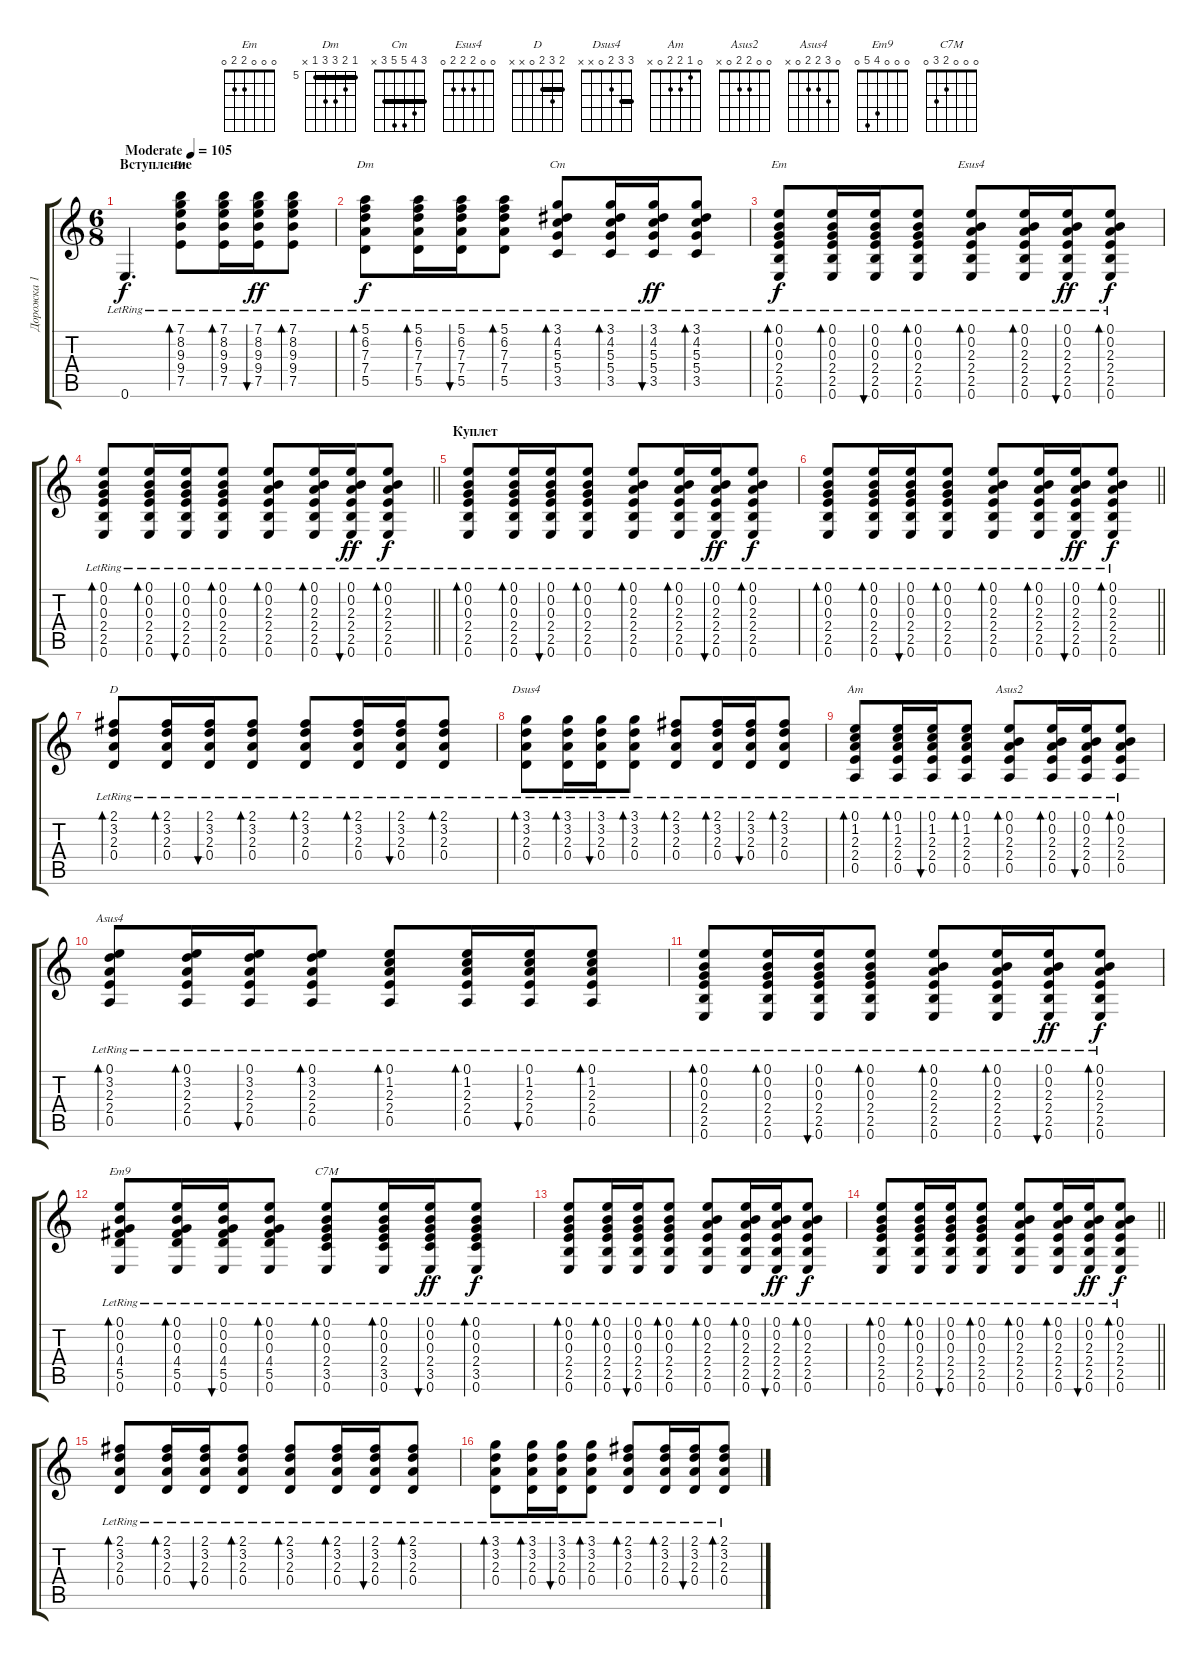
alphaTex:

\track ("Дорожка 1" "Дорожка 1") {instrument acousticguitarsteel}
\staff {score tabs}
\tuning (E4 B3 G3 D3 A2 E2) {hide}
\chord ("Em" 7 8 9 9 7 x) {firstfret 7 barre 7}
\chord ("Dm" 5 6 7 7 5 x) {firstfret 5 barre 5}
\chord ("Cm" 3 4 5 5 3 x) {barre 3}
\chord ("Em" 0 0 0 2 2 0)
\chord ("Esus4" 0 0 2 2 2 0)
\chord ("D" 2 3 2 0 x x) {barre 2}
\chord ("Dsus4" 3 3 2 0 x x) {barre 3}
\chord ("Am" 0 1 2 2 0 x)
\chord ("Asus2" 0 0 2 2 0 x)
\chord ("Asus4" 0 3 2 2 0 x)
\chord ("Em9" 0 0 0 4 5 0)
\chord ("C7M" 0 0 0 2 3 0)
\ts (6 8)
\section ("" "Вступление")
\tempo (105 "Moderate")
\clef g2
\ks c
0.6{lr}.4{d dy f instrument acousticguitarsteel} (7.1{lr} 8.2{lr} 9.3{lr} 9.4{lr} 7.5{lr}).8{bd 60 ch "Em"} (7.1{lr} 8.2{lr} 9.3{lr} 9.4{lr} 7.5{lr}).16{bd 60} (7.1{lr} 8.2{lr} 9.3{lr} 9.4{lr} 7.5{lr}).16{bu 60 dy ff} (7.1{lr} 8.2{lr} 9.3{lr} 9.4{lr} 7.5{lr}).8{bd 60} |
(5.1{lr} 6.2{lr} 7.3{lr} 7.4{lr} 5.5{lr}).8{bd 60 ch "Dm" dy f} (5.1{lr} 6.2{lr} 7.3{lr} 7.4{lr} 5.5{lr}).16{bd 60} (5.1{lr} 6.2{lr} 7.3{lr} 7.4{lr} 5.5{lr}).16{bu 60} (5.1{lr} 6.2{lr} 7.3{lr} 7.4{lr} 5.5{lr}).8{bd 60} (3.1{lr} 4.2{lr} 5.3{lr} 5.4{lr} 3.5{lr}).8{bd 60 ch "Cm"} (3.1{lr} 4.2{lr} 5.3{lr} 5.4{lr} 3.5{lr}).16{bd 60} (3.1{lr} 4.2{lr} 5.3{lr} 5.4{lr} 3.5{lr}).16{bu 60 dy ff} (3.1{lr} 4.2{lr} 5.3{lr} 5.4{lr} 3.5{lr}).8{bd 60} |
(0.1{lr} 0.2{lr} 0.3{lr} 2.4{lr} 2.5{lr} 0.6{lr}).8{bd 60 ch "Em" dy f} (0.1{lr} 0.2{lr} 0.3{lr} 2.4{lr} 2.5{lr} 0.6{lr}).16{bd 60} (0.1{lr} 0.2{lr} 0.3{lr} 2.4{lr} 2.5{lr} 0.6{lr}).16{bu 60} (0.1{lr} 0.2{lr} 0.3{lr} 2.4{lr} 2.5{lr} 0.6{lr}).8{bd 60} (0.1{lr} 0.2{lr} 2.3{lr} 2.4{lr} 2.5{lr} 0.6{lr}).8{bd 60 ch "Esus4"} (0.1{lr} 0.2{lr} 2.3{lr} 2.4{lr} 2.5{lr} 0.6{lr}).16{bd 60} (0.1{lr} 0.2{lr} 2.3{lr} 2.4{lr} 2.5{lr} 0.6{lr}).16{bu 60 dy ff} (0.1{lr} 0.2{lr} 2.3{lr} 2.4{lr} 2.5{lr} 0.6{lr}).8{bd 60 dy f} |
\barLineRight lightlight
(0.1{lr} 0.2{lr} 0.3{lr} 2.4{lr} 2.5{lr} 0.6{lr}).8{bd 60} (0.1{lr} 0.2{lr} 0.3{lr} 2.4{lr} 2.5{lr} 0.6{lr}).16{bd 60} (0.1{lr} 0.2{lr} 0.3{lr} 2.4{lr} 2.5{lr} 0.6{lr}).16{bu 60} (0.1{lr} 0.2{lr} 0.3{lr} 2.4{lr} 2.5{lr} 0.6{lr}).8{bd 60} (0.1{lr} 0.2{lr} 2.3{lr} 2.4{lr} 2.5{lr} 0.6{lr}).8{bd 60} (0.1{lr} 0.2{lr} 2.3{lr} 2.4{lr} 2.5{lr} 0.6{lr}).16{bd 60} (0.1{lr} 0.2{lr} 2.3{lr} 2.4{lr} 2.5{lr} 0.6{lr}).16{bu 60 dy ff} (0.1{lr} 0.2{lr} 2.3{lr} 2.4{lr} 2.5{lr} 0.6{lr}).8{bd 60 dy f} |
\section ("" "Куплет")
(0.1{lr} 0.2{lr} 0.3{lr} 2.4{lr} 2.5{lr} 0.6{lr}).8{bd 60} (0.1{lr} 0.2{lr} 0.3{lr} 2.4{lr} 2.5{lr} 0.6{lr}).16{bd 60} (0.1{lr} 0.2{lr} 0.3{lr} 2.4{lr} 2.5{lr} 0.6{lr}).16{bu 60} (0.1{lr} 0.2{lr} 0.3{lr} 2.4{lr} 2.5{lr} 0.6{lr}).8{bd 60} (0.1{lr} 0.2{lr} 2.3{lr} 2.4{lr} 2.5{lr} 0.6{lr}).8{bd 60} (0.1{lr} 0.2{lr} 2.3{lr} 2.4{lr} 2.5{lr} 0.6{lr}).16{bd 60} (0.1{lr} 0.2{lr} 2.3{lr} 2.4{lr} 2.5{lr} 0.6{lr}).16{bu 60 dy ff} (0.1{lr} 0.2{lr} 2.3{lr} 2.4{lr} 2.5{lr} 0.6{lr}).8{bd 60 dy f} |
\barLineRight lightlight
(0.1{lr} 0.2{lr} 0.3{lr} 2.4{lr} 2.5{lr} 0.6{lr}).8{bd 60} (0.1{lr} 0.2{lr} 0.3{lr} 2.4{lr} 2.5{lr} 0.6{lr}).16{bd 60} (0.1{lr} 0.2{lr} 0.3{lr} 2.4{lr} 2.5{lr} 0.6{lr}).16{bu 60} (0.1{lr} 0.2{lr} 0.3{lr} 2.4{lr} 2.5{lr} 0.6{lr}).8{bd 60} (0.1{lr} 0.2{lr} 2.3{lr} 2.4{lr} 2.5{lr} 0.6{lr}).8{bd 60} (0.1{lr} 0.2{lr} 2.3{lr} 2.4{lr} 2.5{lr} 0.6{lr}).16{bd 60} (0.1{lr} 0.2{lr} 2.3{lr} 2.4{lr} 2.5{lr} 0.6{lr}).16{bu 60 dy ff} (0.1{lr} 0.2{lr} 2.3{lr} 2.4{lr} 2.5{lr} 0.6{lr}).8{bd 60 dy f} |
(2.1{lr} 3.2{lr} 2.3{lr} 0.4{lr}).8{bd 60 ch "D"} (2.1{lr} 3.2{lr} 2.3{lr} 0.4{lr}).16{bd 60} (2.1{lr} 3.2{lr} 2.3{lr} 0.4{lr}).16{bu 60} (2.1{lr} 3.2{lr} 2.3{lr} 0.4{lr}).8{bd 60} (2.1{lr} 3.2{lr} 2.3{lr} 0.4{lr}).8{bd 60} (2.1{lr} 3.2{lr} 2.3{lr} 0.4{lr}).16{bd 60} (2.1{lr} 3.2{lr} 2.3{lr} 0.4{lr}).16{bu 60} (2.1{lr} 3.2{lr} 2.3{lr} 0.4{lr}).8{bd 60} |
(3.1{lr} 3.2{lr} 2.3{lr} 0.4{lr}).8{bd 60 ch "Dsus4"} (3.1{lr} 3.2{lr} 2.3{lr} 0.4{lr}).16{bd 60} (3.1{lr} 3.2{lr} 2.3{lr} 0.4{lr}).16{bu 60} (3.1{lr} 3.2{lr} 2.3{lr} 0.4{lr}).8{bd 60} (2.1{lr} 3.2{lr} 2.3{lr} 0.4{lr}).8{bd 60} (2.1{lr} 3.2{lr} 2.3{lr} 0.4{lr}).16{bd 60} (2.1{lr} 3.2{lr} 2.3{lr} 0.4{lr}).16{bu 60} (2.1{lr} 3.2{lr} 2.3{lr} 0.4{lr}).8{bd 60} |
(0.1{lr} 1.2{lr} 2.3{lr} 2.4{lr} 0.5{lr}).8{bd 60 ch "Am"} (0.1{lr} 1.2{lr} 2.3{lr} 2.4{lr} 0.5{lr}).16{bd 60} (0.1{lr} 1.2{lr} 2.3{lr} 2.4{lr} 0.5{lr}).16{bu 60} (0.1{lr} 1.2{lr} 2.3{lr} 2.4{lr} 0.5{lr}).8{bd 60} (0.1{lr} 0.2{lr} 2.3{lr} 2.4{lr} 0.5{lr}).8{bd 60 ch "Asus2"} (0.1{lr} 0.2{lr} 2.3{lr} 2.4{lr} 0.5{lr}).16{bd 60} (0.1{lr} 0.2{lr} 2.3{lr} 2.4{lr} 0.5{lr}).16{bu 60} (0.1{lr} 0.2{lr} 2.3{lr} 2.4{lr} 0.5{lr}).8{bd 60} |
(0.1{lr} 3.2{lr} 2.3{lr} 2.4{lr} 0.5{lr}).8{bd 60 ch "Asus4"} (0.1{lr} 3.2{lr} 2.3{lr} 2.4{lr} 0.5{lr}).16{bd 60} (0.1{lr} 3.2{lr} 2.3{lr} 2.4{lr} 0.5{lr}).16{bu 60} (0.1{lr} 3.2{lr} 2.3{lr} 2.4{lr} 0.5{lr}).8{bd 60} (0.1{lr} 1.2{lr} 2.3{lr} 2.4{lr} 0.5{lr}).8{bd 60} (0.1{lr} 1.2{lr} 2.3{lr} 2.4{lr} 0.5{lr}).16{bd 60} (0.1{lr} 1.2{lr} 2.3{lr} 2.4{lr} 0.5{lr}).16{bu 60} (0.1{lr} 1.2{lr} 2.3{lr} 2.4{lr} 0.5{lr}).8{bd 60} |
(0.1{lr} 0.2{lr} 0.3{lr} 2.4{lr} 2.5{lr} 0.6{lr}).8{bd 60} (0.1{lr} 0.2{lr} 0.3{lr} 2.4{lr} 2.5{lr} 0.6{lr}).16{bd 60} (0.1{lr} 0.2{lr} 0.3{lr} 2.4{lr} 2.5{lr} 0.6{lr}).16{bu 60} (0.1{lr} 0.2{lr} 0.3{lr} 2.4{lr} 2.5{lr} 0.6{lr}).8{bd 60} (0.1{lr} 0.2{lr} 2.3{lr} 2.4{lr} 2.5{lr} 0.6{lr}).8{bd 60} (0.1{lr} 0.2{lr} 2.3{lr} 2.4{lr} 2.5{lr} 0.6{lr}).16{bd 60} (0.1{lr} 0.2{lr} 2.3{lr} 2.4{lr} 2.5{lr} 0.6{lr}).16{bu 60 dy ff} (0.1{lr} 0.2{lr} 2.3{lr} 2.4{lr} 2.5{lr} 0.6{lr}).8{bd 60 dy f} |
(0.1{lr} 0.2{lr} 0.3{lr} 4.4{lr} 5.5{lr} 0.6{lr}).8{bd 60 ch "Em9"} (0.1{lr} 0.2{lr} 0.3{lr} 4.4{lr} 5.5{lr} 0.6{lr}).16{bd 60} (0.1{lr} 0.2{lr} 0.3{lr} 4.4{lr} 5.5{lr} 0.6{lr}).16{bu 60} (0.1{lr} 0.2{lr} 0.3{lr} 4.4{lr} 5.5{lr} 0.6{lr}).8{bd 60} (0.1{lr} 0.2{lr} 0.3{lr} 2.4{lr} 3.5{lr} 0.6{lr}).8{bd 60 ch "C7M"} (0.1{lr} 0.2{lr} 0.3{lr} 2.4{lr} 3.5{lr} 0.6{lr}).16{bd 60} (0.1{lr} 0.2{lr} 0.3{lr} 2.4{lr} 3.5{lr} 0.6{lr}).16{bu 60 dy ff} (0.1{lr} 0.2{lr} 0.3{lr} 2.4{lr} 3.5{lr} 0.6{lr}).8{bd 60 dy f} |
(0.1{lr} 0.2{lr} 0.3{lr} 2.4{lr} 2.5{lr} 0.6{lr}).8{bd 60} (0.1{lr} 0.2{lr} 0.3{lr} 2.4{lr} 2.5{lr} 0.6{lr}).16{bd 60} (0.1{lr} 0.2{lr} 0.3{lr} 2.4{lr} 2.5{lr} 0.6{lr}).16{bu 60} (0.1{lr} 0.2{lr} 0.3{lr} 2.4{lr} 2.5{lr} 0.6{lr}).8{bd 60} (0.1{lr} 0.2{lr} 2.3{lr} 2.4{lr} 2.5{lr} 0.6{lr}).8{bd 60} (0.1{lr} 0.2{lr} 2.3{lr} 2.4{lr} 2.5{lr} 0.6{lr}).16{bd 60} (0.1{lr} 0.2{lr} 2.3{lr} 2.4{lr} 2.5{lr} 0.6{lr}).16{bu 60 dy ff} (0.1{lr} 0.2{lr} 2.3{lr} 2.4{lr} 2.5{lr} 0.6{lr}).8{bd 60 dy f} |
\barLineRight lightlight
(0.1{lr} 0.2{lr} 0.3{lr} 2.4{lr} 2.5{lr} 0.6{lr}).8{bd 60} (0.1{lr} 0.2{lr} 0.3{lr} 2.4{lr} 2.5{lr} 0.6{lr}).16{bd 60} (0.1{lr} 0.2{lr} 0.3{lr} 2.4{lr} 2.5{lr} 0.6{lr}).16{bu 60} (0.1{lr} 0.2{lr} 0.3{lr} 2.4{lr} 2.5{lr} 0.6{lr}).8{bd 60} (0.1{lr} 0.2{lr} 2.3{lr} 2.4{lr} 2.5{lr} 0.6{lr}).8{bd 60} (0.1{lr} 0.2{lr} 2.3{lr} 2.4{lr} 2.5{lr} 0.6{lr}).16{bd 60} (0.1{lr} 0.2{lr} 2.3{lr} 2.4{lr} 2.5{lr} 0.6{lr}).16{bu 60 dy ff} (0.1{lr} 0.2{lr} 2.3{lr} 2.4{lr} 2.5{lr} 0.6{lr}).8{bd 60 dy f} |
(2.1{lr} 3.2{lr} 2.3{lr} 0.4{lr}).8{bd 60} (2.1{lr} 3.2{lr} 2.3{lr} 0.4{lr}).16{bd 60} (2.1{lr} 3.2{lr} 2.3{lr} 0.4{lr}).16{bu 60} (2.1{lr} 3.2{lr} 2.3{lr} 0.4{lr}).8{bd 60} (2.1{lr} 3.2{lr} 2.3{lr} 0.4{lr}).8{bd 60} (2.1{lr} 3.2{lr} 2.3{lr} 0.4{lr}).16{bd 60} (2.1{lr} 3.2{lr} 2.3{lr} 0.4{lr}).16{bu 60} (2.1{lr} 3.2{lr} 2.3{lr} 0.4{lr}).8{bd 60} |
(3.1{lr} 3.2{lr} 2.3{lr} 0.4{lr}).8{bd 60} (3.1{lr} 3.2{lr} 2.3{lr} 0.4{lr}).16{bd 60} (3.1{lr} 3.2{lr} 2.3{lr} 0.4{lr}).16{bu 60} (3.1{lr} 3.2{lr} 2.3{lr} 0.4{lr}).8{bd 60} (2.1{lr} 3.2{lr} 2.3{lr} 0.4{lr}).8{bd 60} (2.1{lr} 3.2{lr} 2.3{lr} 0.4{lr}).16{bd 60} (2.1{lr} 3.2{lr} 2.3{lr} 0.4{lr}).16{bu 60} (2.1{lr} 3.2{lr} 2.3{lr} 0.4{lr}).8{bd 60}
